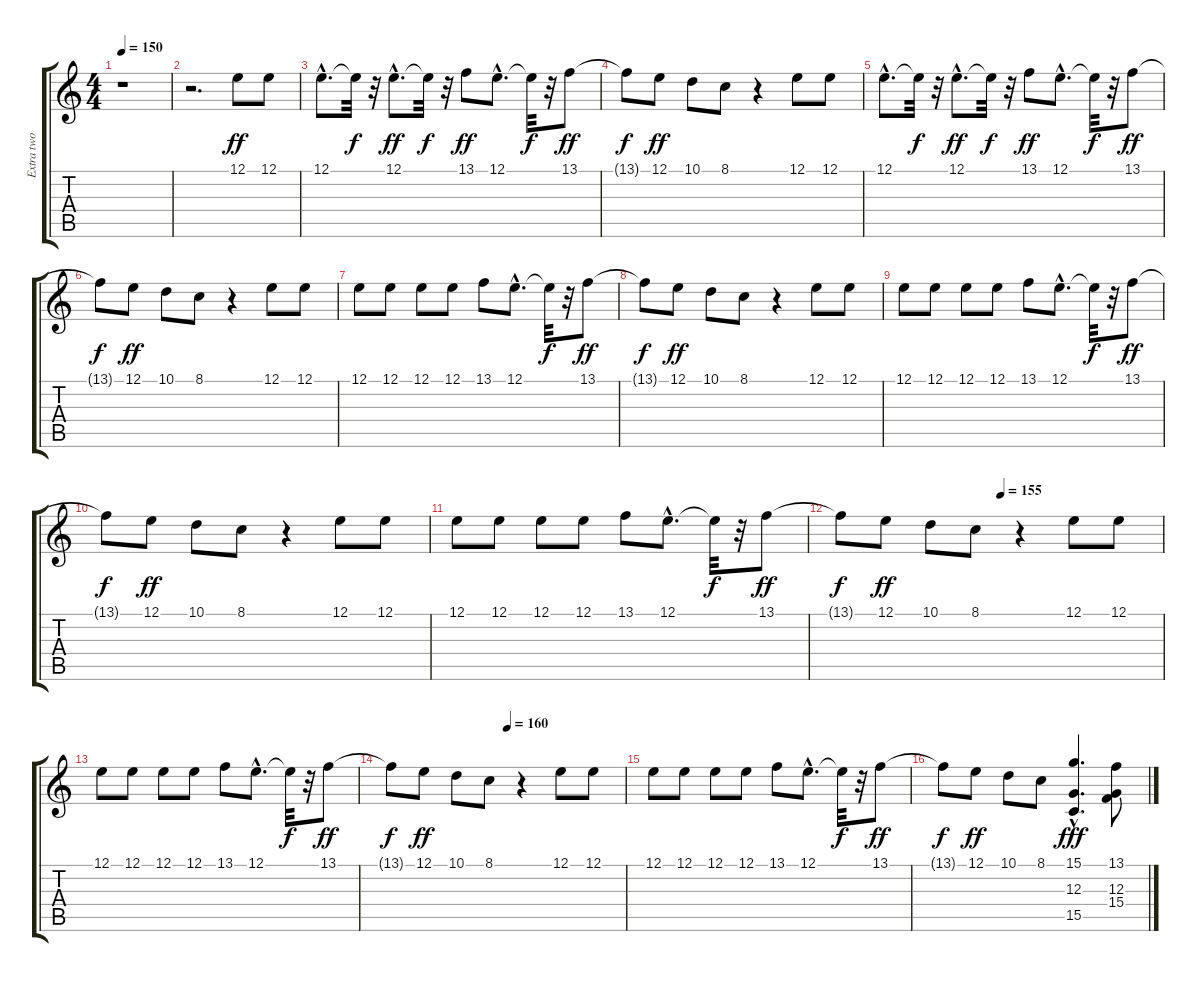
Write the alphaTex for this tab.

\track ("Extra two" "Extra two") {instrument vibraphone}
\staff {score tabs}
\tuning (E4 B3 G3 D3 A2 E2) {hide}
\ts (4 4)
\tempo 150
\clef g2
\ks c
r.1{dy f} |
r.2{d} 12.1.8{dy ff} 12.1.8 |
12.1{hac}.8{d} 12.1{t}.32{dy f} r.32 12.1{hac}.8{d dy ff} 12.1{t}.32{dy f} r.32 13.1.8{dy ff} 12.1{hac}.8{d} 12.1{t}.32{dy f} r.32 13.1.8{dy ff} |
13.1{t}.8{dy f} 12.1.8{dy ff} 10.1.8 8.1.8 r.4 12.1.8 12.1.8 |
12.1{hac}.8{d} 12.1{t}.32{dy f} r.32 12.1{hac}.8{d dy ff} 12.1{t}.32{dy f} r.32 13.1.8{dy ff} 12.1{hac}.8{d} 12.1{t}.32{dy f} r.32 13.1.8{dy ff} |
13.1{t}.8{dy f} 12.1.8{dy ff} 10.1.8 8.1.8 r.4 12.1.8 12.1.8 |
12.1.8 12.1.8 12.1.8 12.1.8 13.1.8 12.1{hac}.8{d} 12.1{t}.32{dy f} r.32 13.1.8{dy ff} |
13.1{t}.8{dy f} 12.1.8{dy ff} 10.1.8 8.1.8 r.4 12.1.8 12.1.8 |
12.1.8 12.1.8 12.1.8 12.1.8 13.1.8 12.1{hac}.8{d} 12.1{t}.32{dy f} r.32 13.1.8{dy ff} |
13.1{t}.8{dy f} 12.1.8{dy ff} 10.1.8 8.1.8 r.4 12.1.8 12.1.8 |
12.1.8 12.1.8 12.1.8 12.1.8 13.1.8 12.1{hac}.8{d} 12.1{t}.32{dy f} r.32 13.1.8{dy ff} |
\tempo (155 0.5)
13.1{t}.8{dy f} 12.1.8{dy ff} 10.1.8 8.1.8 r.4 12.1.8 12.1.8 |
12.1.8 12.1.8 12.1.8 12.1.8 13.1.8 12.1{hac}.8{d} 12.1{t}.32{dy f} r.32 13.1.8{dy ff} |
\tempo (160 0.5)
13.1{t}.8{dy f} 12.1.8{dy ff} 10.1.8 8.1.8 r.4 12.1.8 12.1.8 |
12.1.8 12.1.8 12.1.8 12.1.8 13.1.8 12.1{hac}.8{d} 12.1{t}.32{dy f} r.32 13.1.8{dy ff} |
13.1{t}.8{dy f} 12.1.8{dy ff} 10.1.8 8.1.8 (15.1{hac} 12.3{hac} 15.5{hac}).4{d dy fff} (13.1 12.3 15.4).8
